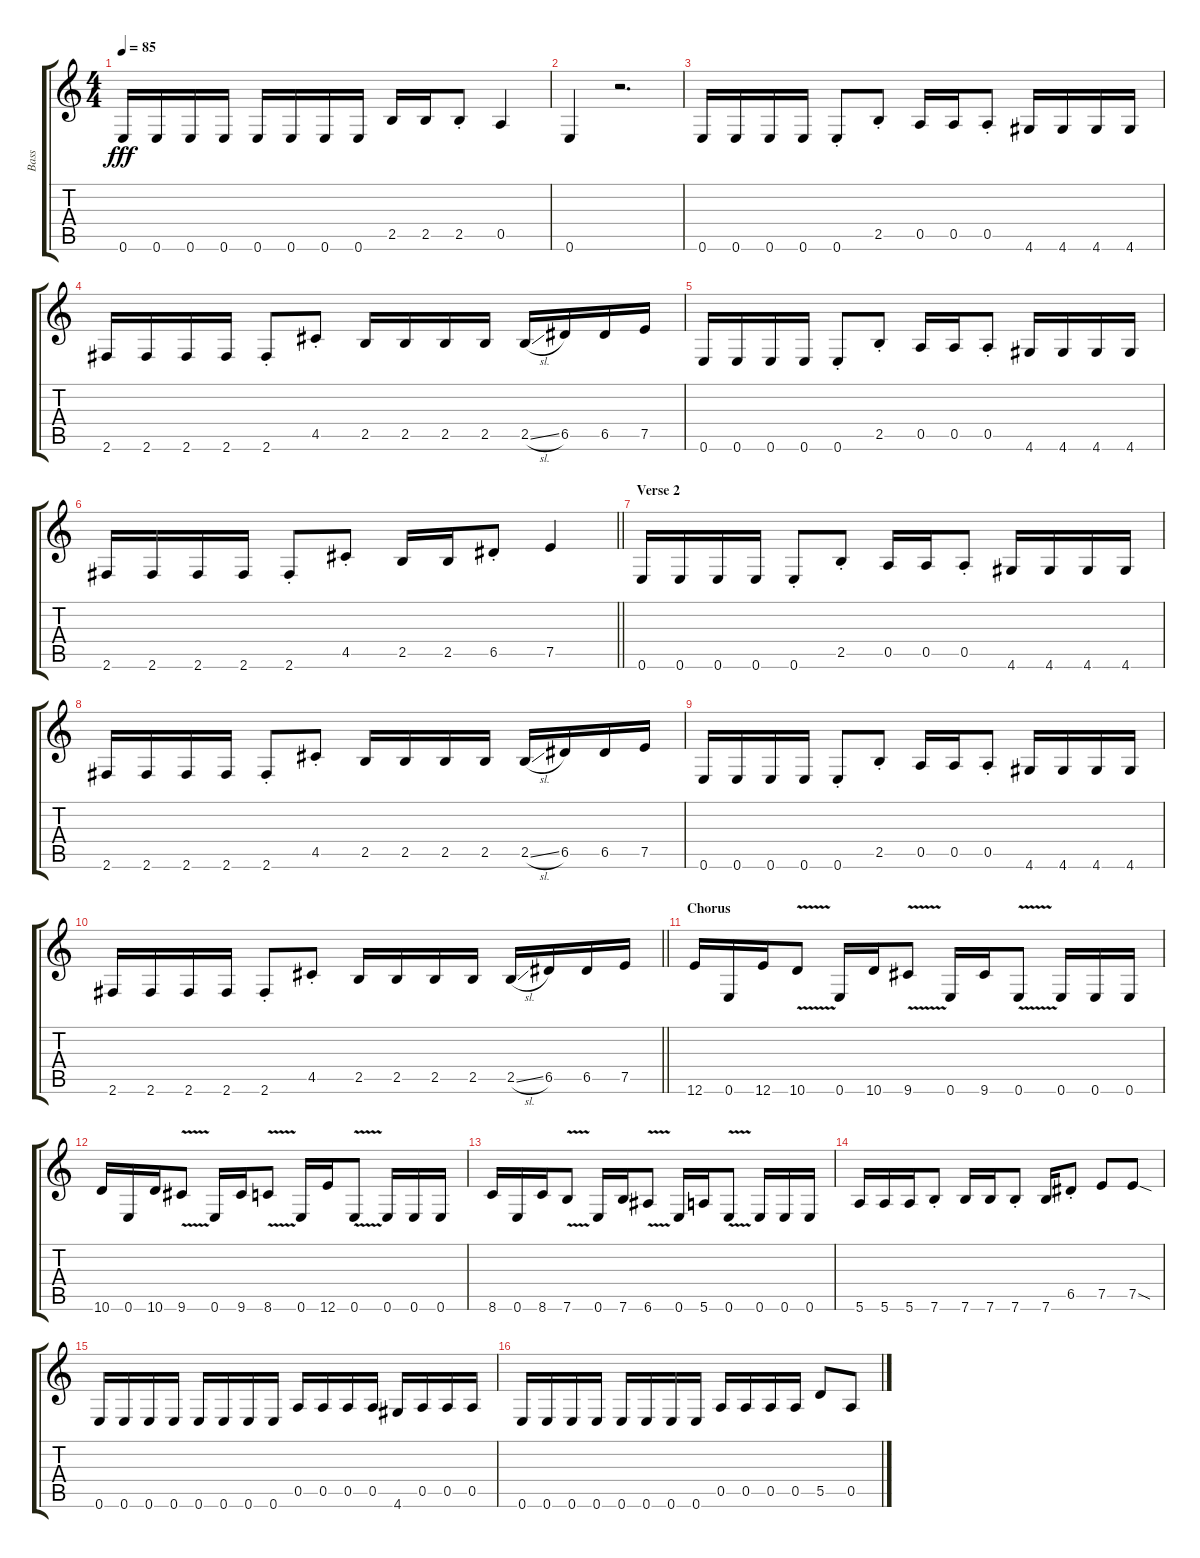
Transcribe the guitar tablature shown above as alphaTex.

\track ("Bass" "Bass") {instrument electricbasspick}
\staff {score tabs}
\tuning (E4 B3 G3 D3 A2 E2) {hide}
\ts (4 4)
\tempo 85
\clef g2
\ks c
0.6.16{dy fff} 0.6.16 0.6.16 0.6.16 0.6.16 0.6.16 0.6.16 0.6.16 2.5.16 2.5.16 2.5{st}.8 0.5.4 |
0.6.4 r.2{d} |
0.6.16 0.6.16 0.6.16 0.6.16 0.6{st}.8 2.5{st}.8 0.5.16 0.5.16 0.5{st}.8 4.6.16 4.6.16 4.6.16 4.6.16 |
2.6.16 2.6.16 2.6.16 2.6.16 2.6{st}.8 4.5{st}.8 2.5.16 2.5.16 2.5.16 2.5.16 2.5{sl}.16 6.5.16 6.5.16 7.5.16 |
0.6.16 0.6.16 0.6.16 0.6.16 0.6{st}.8 2.5{st}.8 0.5.16 0.5.16 0.5{st}.8 4.6.16 4.6.16 4.6.16 4.6.16 |
\barLineRight lightlight
2.6.16 2.6.16 2.6.16 2.6.16 2.6{st}.8 4.5{st}.8 2.5.16 2.5.16 6.5{st}.8 7.5.4 |
\section ("" "Verse 2")
0.6.16 0.6.16 0.6.16 0.6.16 0.6{st}.8 2.5{st}.8 0.5.16 0.5.16 0.5{st}.8 4.6.16 4.6.16 4.6.16 4.6.16 |
2.6.16 2.6.16 2.6.16 2.6.16 2.6{st}.8 4.5{st}.8 2.5.16 2.5.16 2.5.16 2.5.16 2.5{sl}.16 6.5.16 6.5.16 7.5.16 |
0.6.16 0.6.16 0.6.16 0.6.16 0.6{st}.8 2.5{st}.8 0.5.16 0.5.16 0.5{st}.8 4.6.16 4.6.16 4.6.16 4.6.16 |
\barLineRight lightlight
2.6.16 2.6.16 2.6.16 2.6.16 2.6{st}.8 4.5{st}.8 2.5.16 2.5.16 2.5.16 2.5.16 2.5{sl}.16 6.5.16 6.5.16 7.5.16 |
\section ("" "Chorus")
12.6.16 0.6.16 12.6.16 10.6{v}.8 0.6.16 10.6.16 9.6{v}.8 0.6.16 9.6.16 0.6{v}.8 0.6.16 0.6.16 0.6.16 |
10.6.16 0.6.16 10.6.16 9.6{v}.8 0.6.16 9.6.16 8.6{v}.8 0.6.16 12.6.16 0.6{v}.8 0.6.16 0.6.16 0.6.16 |
8.6.16 0.6.16 8.6.16 7.6{v}.8 0.6.16 7.6.16 6.6{v}.8 0.6.16 5.6.16 0.6{v}.8 0.6.16 0.6.16 0.6.16 |
5.6.16 5.6.16 5.6.16 7.6{st}.8 7.6.16 7.6.16 7.6{st}.8 7.6.16 6.5{st}.8 7.5.8 7.5{sod}.8 |
0.6.16 0.6.16 0.6.16 0.6.16 0.6.16 0.6.16 0.6.16 0.6.16 0.5.16 0.5.16 0.5.16 0.5.16 4.6.16 0.5.16 0.5.16 0.5.16 |
0.6.16 0.6.16 0.6.16 0.6.16 0.6.16 0.6.16 0.6.16 0.6.16 0.5.16 0.5.16 0.5.16 0.5.16 5.5.8 0.5.8
